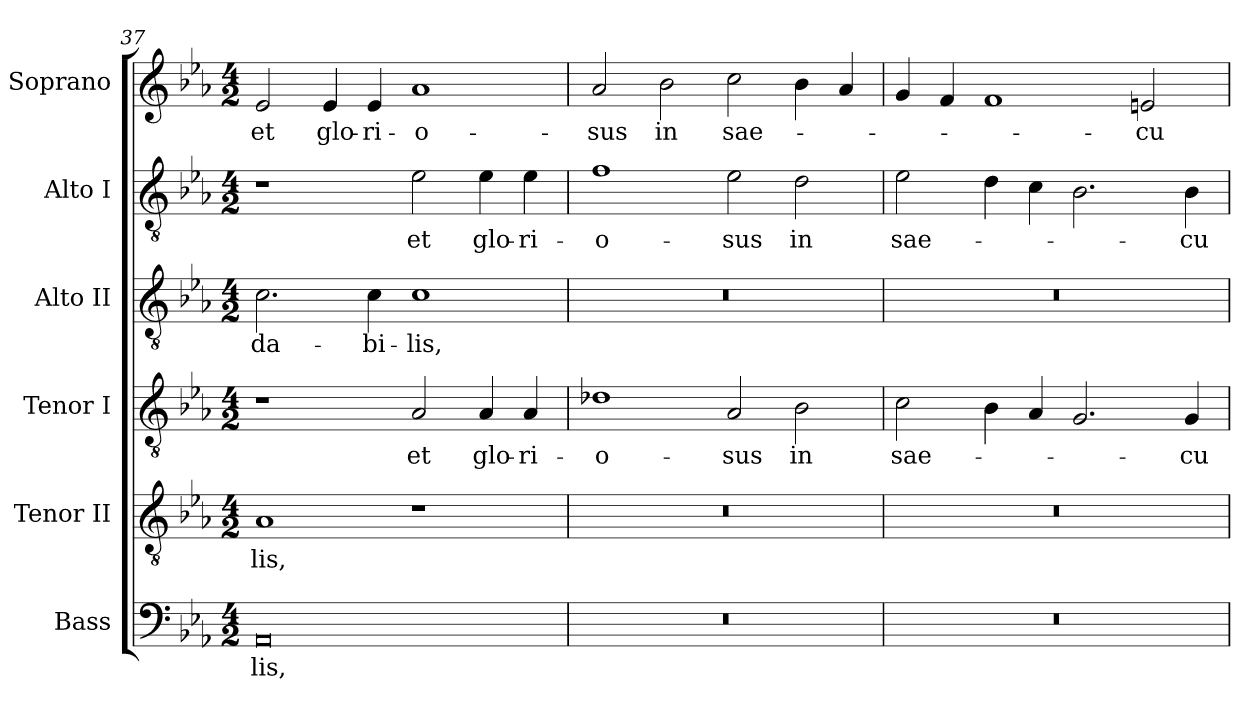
**kern	**text	**kern	**text	**kern	**text	**kern	**text	**kern	**text	**kern	**text
*part6	*part6	*part5	*part5	*part4	*part4	*part3	*part3	*part2	*part2	*part1	*part1
*staff6	*staff6	*staff5	*staff5	*staff4	*staff4	*staff3	*staff3	*staff2	*staff2	*staff1	*staff1
*I"Bass	*	*I"Tenor II	*	*I"Tenor I	*	*I"Alto II	*	*I"Alto I	*	*I"Soprano	*
*I'B	*	*	*	*I'T	*	*I'A	*	*	*	*	*
*clefF4	*	*clefGv2	*	*clefGv2	*	*clefGv2	*	*clefGv2	*	*clefG2	*
*k[b-e-a-]	*	*k[b-e-a-]	*	*k[b-e-a-]	*	*k[b-e-a-]	*	*k[b-e-a-]	*	*k[b-e-a-]	*
*E-:	*	*E-:	*	*E-:	*	*E-:	*	*E-:	*	*E-:	*
*M4/2	*	*M4/2	*	*M4/2	*	*M4/2	*	*M4/2	*	*M4/2	*
=37	=37	=37	=37	=37	=37	=37	=37	=37	=37	=37	=37
!	!LO:LY:b:color=#000000	!	!	!	!	!	!	!	!	!	!
!	!	!	!LO:LY:b:color=#000000	!	!	!	!	!	!	!	!
!	!	!	!	!	!	!	!LO:LY:b:color=#000000	!	!	!	!
!	!	!	!	!	!	!	!	!	!	!	!LO:LY:b:color=#000000
0AA-i	-lis,	1A-i	-lis,	1r	.	2.ci\	-da-	1r	.	2e-i/	et
!	!	!	!	!	!	!	!	!	!	!	!LO:LY:b:color=#000000
.	.	.	.	.	.	.	.	.	.	4e-i/	glo-
!	!	!	!	!	!	!	!LO:LY:b:color=#000000	!	!	!	!
!	!	!	!	!	!	!	!	!	!	!	!LO:LY:b:color=#000000
.	.	.	.	.	.	4ci\	-bi-	.	.	4e-i/	-ri-
!	!	!	!	!	!LO:LY:b:color=#000000	!	!	!	!	!	!
!	!	!	!	!	!	!	!LO:LY:b:color=#000000	!	!	!	!
!	!	!	!	!	!	!	!	!	!LO:LY:b:color=#000000	!	!
!	!	!	!	!	!	!	!	!	!	!	!LO:LY:b:color=#000000
.	.	1r	.	2A-i/	et	1ci	-lis,	2e-i\	et	1a-i	-o-
!	!	!	!	!	!LO:LY:b:color=#000000	!	!	!	!	!	!
!	!	!	!	!	!	!	!	!	!LO:LY:b:color=#000000	!	!
.	.	.	.	4A-i/	glo-	.	.	4e-i\	glo-	.	.
!	!	!	!	!	!LO:LY:b:color=#000000	!	!	!	!	!	!
!	!	!	!	!	!	!	!	!	!LO:LY:b:color=#000000	!	!
.	.	.	.	4A-i/	-ri-	.	.	4e-i\	-ri-	.	.
!!LO:LB:g=z
=38	=38	=38	=38	=38	=38	=38	=38	=38	=38	=38	=38
!LO:N:vis=1	!	!LO:N:vis=1	!	!	!	!	!	!	!	!	!
!	!	!	!	!	!LO:LY:b:color=#000000	!LO:N:vis=1	!	!	!	!	!
!	!	!	!	!	!	!	!	!	!LO:LY:b:color=#000000	!	!
!	!	!	!	!	!	!	!	!	!	!	!LO:LY:b:color=#000000
0r	.	0r	.	1d-Xi	-o-	0r	.	1fi	-o-	2a-i/	-sus
!	!	!	!	!	!	!	!	!	!	!	!LO:LY:b:color=#000000
.	.	.	.	.	.	.	.	.	.	2b-i\	in
!	!	!	!	!	!LO:LY:b:color=#000000	!	!	!	!	!	!
!	!	!	!	!	!	!	!	!	!LO:LY:b:color=#000000	!	!
!	!	!	!	!	!	!	!	!	!	!	!LO:LY:b:color=#000000
.	.	.	.	2A-i/	-sus	.	.	2e-i\	-sus	2cci\	sae-
!	!	!	!	!	!LO:LY:b:color=#000000	!	!	!	!	!	!
!	!	!	!	!	!	!	!	!	!LO:LY:b:color=#000000	!	!
.	.	.	.	2B-i\	in	.	.	2di\	in	4b-i\	.
.	.	.	.	.	.	.	.	.	.	4a-i/	.
=39	=39	=39	=39	=39	=39	=39	=39	=39	=39	=39	=39
!LO:N:vis=1	!	!LO:N:vis=1	!	!	!	!	!	!	!	!	!
!	!	!	!	!	!LO:LY:b:color=#000000	!LO:N:vis=1	!	!	!	!	!
!	!	!	!	!	!	!	!	!	!LO:LY:b:color=#000000	!	!
0r	.	0r	.	2ci\	sae-	0r	.	2e-i\	sae-	4gi/	.
.	.	.	.	.	.	.	.	.	.	4fi/	.
.	.	.	.	4B-i\	.	.	.	4di\	.	1fi	.
.	.	.	.	4A-i/	.	.	.	4ci\	.	.	.
.	.	.	.	2.Gi/	.	.	.	2.B-i\	.	.	.
!	!	!	!	!	!	!	!	!	!	!	!LO:LY:b:color=#000000
.	.	.	.	.	.	.	.	.	.	2eni/	-cu-
!	!	!	!	!	!LO:LY:b:color=#000000	!	!	!	!	!	!
!	!	!	!	!	!	!	!	!	!LO:LY:b:color=#000000	!	!
.	.	.	.	4Gi/	-cu-	.	.	4B-i\	-cu-	.	.
=	=	=	=	=	=	=	=	=	=	=	=
*-	*-	*-	*-	*-	*-	*-	*-	*-	*-	*-	*-
